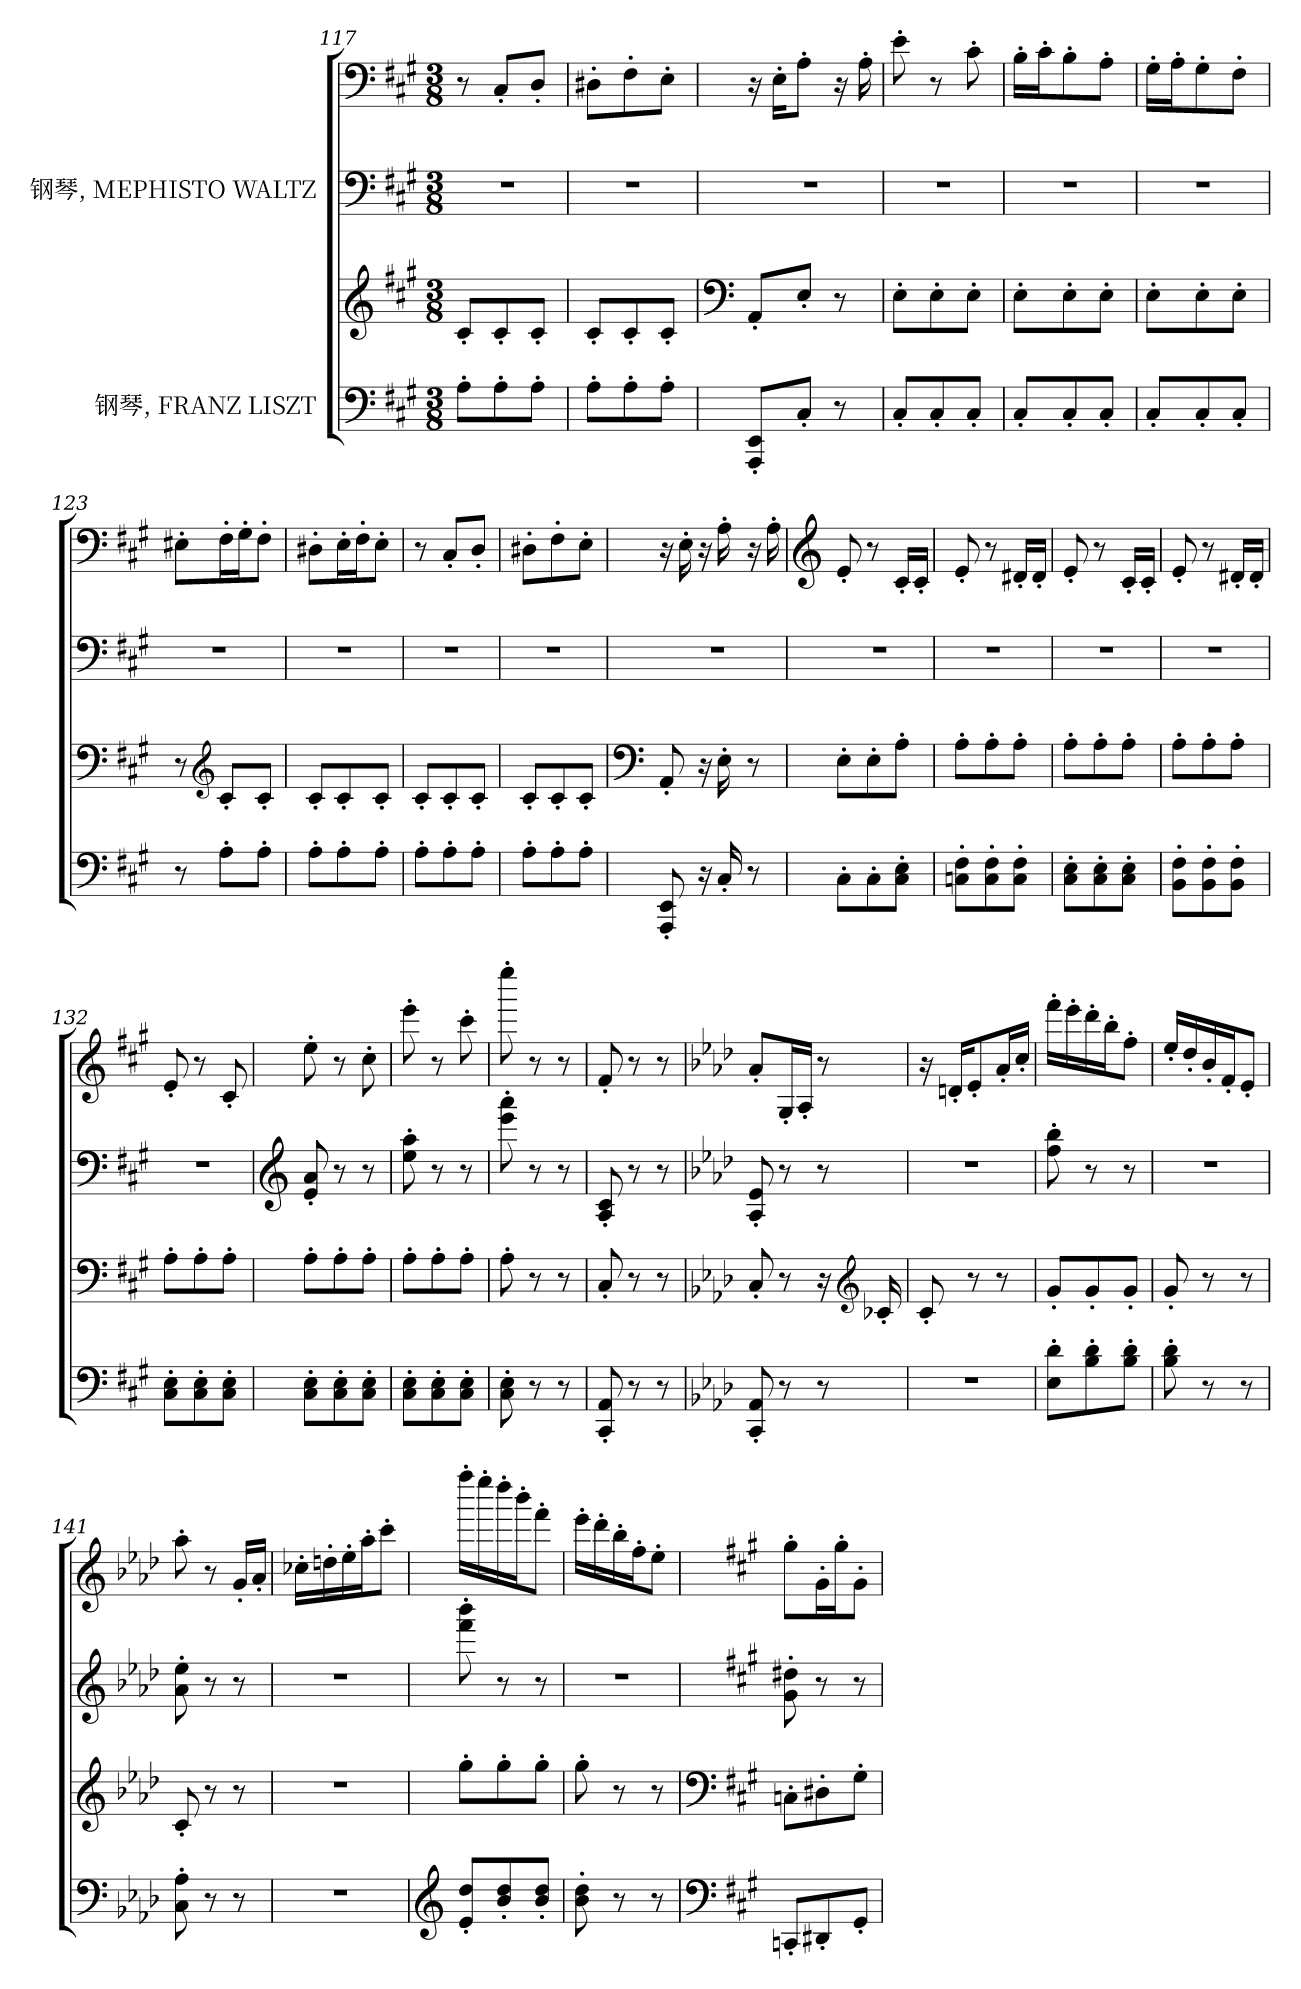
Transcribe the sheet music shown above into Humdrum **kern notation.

**kern	**kern	**kern	**kern
*part2	*part2	*part1	*part1
*staff4	*staff3	*staff2	*staff1
*I"钢琴, FRANZ LISZT	*	*I"钢琴, MEPHISTO WALTZ	*
*clefF4	*clefG2	*clefF4	*clefF4
*k[f#c#g#]	*k[f#c#g#]	*k[f#c#g#]	*k[f#c#g#]
*M3/8	*M3/8	*M3/8	*M3/8
=117	=117	=117	=117
8A'\L	8c#'/L	4.r	8r
8A'\	8c#'/	.	8C#'/L
8A'\J	8c#'/J	.	8D'/J
!!LO:LB:g=z
=118	=118	=118	=118
8A'\L	8c#'/L	4.r	8D#X'\L
8A'\	8c#'/	.	8F#'\
8A'\J	8c#'/J	.	8E'\J
=119	=119	=119	=119
*	*clefF4	*	*
8AAA/' 8EE/'L	8AA'/L	4.r	16r
.	.	.	16E'\KL
8C#'/J	8E'/J	.	8A'\J
8r	8r	.	16r
.	.	.	16A'\
=120	=120	=120	=120
8C#'/L	8E'\L	4.r	8e'\
8C#'/	8E'\	.	8r
8C#'/J	8E'\J	.	8c#'\
=121	=121	=121	=121
8C#'/L	8E'\L	4.r	16B'\LL
.	.	.	16c#'\J
8C#'/	8E'\	.	8B'\
8C#'/J	8E'\J	.	8A'\J
=122	=122	=122	=122
8C#'/L	8E'\L	4.r	16G#'\LL
.	.	.	16A'\J
8C#'/	8E'\	.	8G#'\
8C#'/J	8E'\J	.	8F#'\J
=123	=123	=123	=123
8r	8r	4.r	8E#X'\L
*	*clefG2	*	*
8A'\L	8c#'/L	.	16F#'\L
.	.	.	16G#'\J
8A'\J	8c#'/J	.	8F#'\J
=124	=124	=124	=124
8A'\L	8c#'/L	4.r	8D#X'\L
8A'\	8c#'/	.	16E'\L
.	.	.	16F#'\J
8A'\J	8c#'/J	.	8E'\J
!!LO:PB:g=z
=125	=125	=125	=125
8A'\L	8c#'/L	4.r	8r
8A'\	8c#'/	.	8C#'/L
8A'\J	8c#'/J	.	8D'/J
=126	=126	=126	=126
8A'\L	8c#'/L	4.r	8D#X'\L
8A'\	8c#'/	.	8F#'\
8A'\J	8c#'/J	.	8E'\J
=127	=127	=127	=127
*	*clefF4	*	*
8AAA/' 8EE/'	8AA'/	4.r	16r
.	.	.	16E'\
16r	16r	.	16r
16C#'/	16E'\	.	16A'\
8r	8r	.	16r
.	.	.	16A'\
=128	=128	=128	=128
*	*	*	*clefG2
8C#'\L	8E'\L	4.r	8e'/
8C#'\	8E'\	.	8r
8C#\' 8E\'J	8A'\J	.	16c#'/LL
.	.	.	16c#'/JJ
=129	=129	=129	=129
8Cn\' 8F#\'L	8A'\L	4.r	8e'/
8C\' 8F#\'	8A'\	.	8r
8C\' 8F#\'J	8A'\J	.	16d#X'/LL
.	.	.	16d#'/JJ
=130	=130	=130	=130
8C#\' 8E\'L	8A'\L	4.r	8e'/
8C#\' 8E\'	8A'\	.	8r
8C#\' 8E\'J	8A'\J	.	16c#'/LL
.	.	.	16c#'/JJ
!!LO:LB:g=z
=131	=131	=131	=131
8BB\' 8F#\'L	8A'\L	4.r	8e'/
8BB\' 8F#\'	8A'\	.	8r
8BB\' 8F#\'J	8A'\J	.	16d#X'/LL
.	.	.	16d#'/JJ
=132	=132	=132	=132
8C#\' 8E\'L	8A'\L	4.r	8e'/
8C#\' 8E\'	8A'\	.	8r
8C#\' 8E\'J	8A'\J	.	8c#'/
=133	=133	=133	=133
*	*	*clefG2	*
8C#\' 8E\'L	8A'\L	8e/' 8a/'	8ee'\
8C#\' 8E\'	8A'\	8r	8r
8C#\' 8E\'J	8A'\J	8r	8cc#'\
=134	=134	=134	=134
8C#\' 8E\'L	8A'\L	8ee\' 8aa\'	8eee'\
8C#\' 8E\'	8A'\	8r	8r
8C#\' 8E\'J	8A'\J	8r	8ccc#'\
=135	=135	=135	=135
8C#\' 8E\'	8A'\	8eee\' 8aaa\'	8eeee'\
8r	8r	8r	8r
8r	8r	8r	8r
=136	=136	=136	=136
8CC#/' 8AA/'	8C#'/	8A/' 8c#/'	8f#'/
8r	8r	8r	8r
8r	8r	8r	8r
=137	=137	=137	=137
*k[b-e-a-d-]	*k[b-e-a-d-]	*k[b-e-a-d-]	*k[b-e-a-d-]
8CC/' 8AA-/'	8C'/	8A-/' 8e-/'	8a-'/L
8r	8r	8r	16G'/L
.	.	.	16A-'/JJ
8r	16r	8r	8r
*	*clefG2	*	*
.	16c-X'/	.	.
!!LO:LB:g=z
=138	=138	=138	=138
4.r	8c'/	4.r	16r
.	.	.	16dn'/KL
.	8r	.	8e-'/
.	8r	.	16a-'/L
.	.	.	16cc'/JJ
=139	=139	=139	=139
8E-\' 8d-\'L	8g'/L	8ff\' 8bb-\'	16fff'\LL
.	.	.	16eee-'\
8B-\' 8d-\'	8g'/	8r	16ddd-'\
.	.	.	16bb-'\J
8B-\' 8d-\'J	8g'/J	8r	8ff'\J
=140	=140	=140	=140
8B-\' 8d-\'	8g'/	4.r	16ee-'/LL
.	.	.	16dd-'/
8r	8r	.	16b-'/
.	.	.	16f'/J
8r	8r	.	8e-'/J
=141	=141	=141	=141
8C\' 8A-\'	8c'/	8a-\' 8ee-\'	8aa-'\
8r	8r	8r	8r
8r	8r	8r	16g'/LL
.	.	.	16a-'/JJ
=142	=142	=142	=142
4.r	4.r	4.r	16cc-X'\LL
.	.	.	16ddn'\
.	.	.	16ee-'\
.	.	.	16aa-'\J
.	.	.	8ccc'\J
=143	=143	=143	=143
*clefG2	*	*	*
8e-/' 8dd-/'L	8gg'\L	8fff\' 8bbb-\'	16ffff'\LL
.	.	.	16eeee-'\
8b-/' 8dd-/'	8gg'\	8r	16dddd-'\
.	.	.	16bbb-'\J
8b-/' 8dd-/'J	8gg'\J	8r	8fff'\J
!!LO:PB:g=z
=144	=144	=144	=144
8b-\' 8dd-\'	8gg'\	4.r	16eee-'\LL
.	.	.	16ddd-'\
8r	8r	.	16bb-'\
.	.	.	16ff'\J
8r	8r	.	8ee-'\J
=145	=145	=145	=145
*clefF4	*clefF4	*	*
*k[f#c#g#]	*k[f#c#g#]	*k[f#c#g#]	*k[f#c#g#]
8CCn'/L	8Cn'\L	8g#\' 8dd#X\'	8gg#'\L
8DD#X'/	8D#X'\	8r	16g#'\L
.	.	.	16gg#'\J
8GG#'/J	8G#'\J	8r	8g#'\J
=	=	=	=
*-	*-	*-	*-
